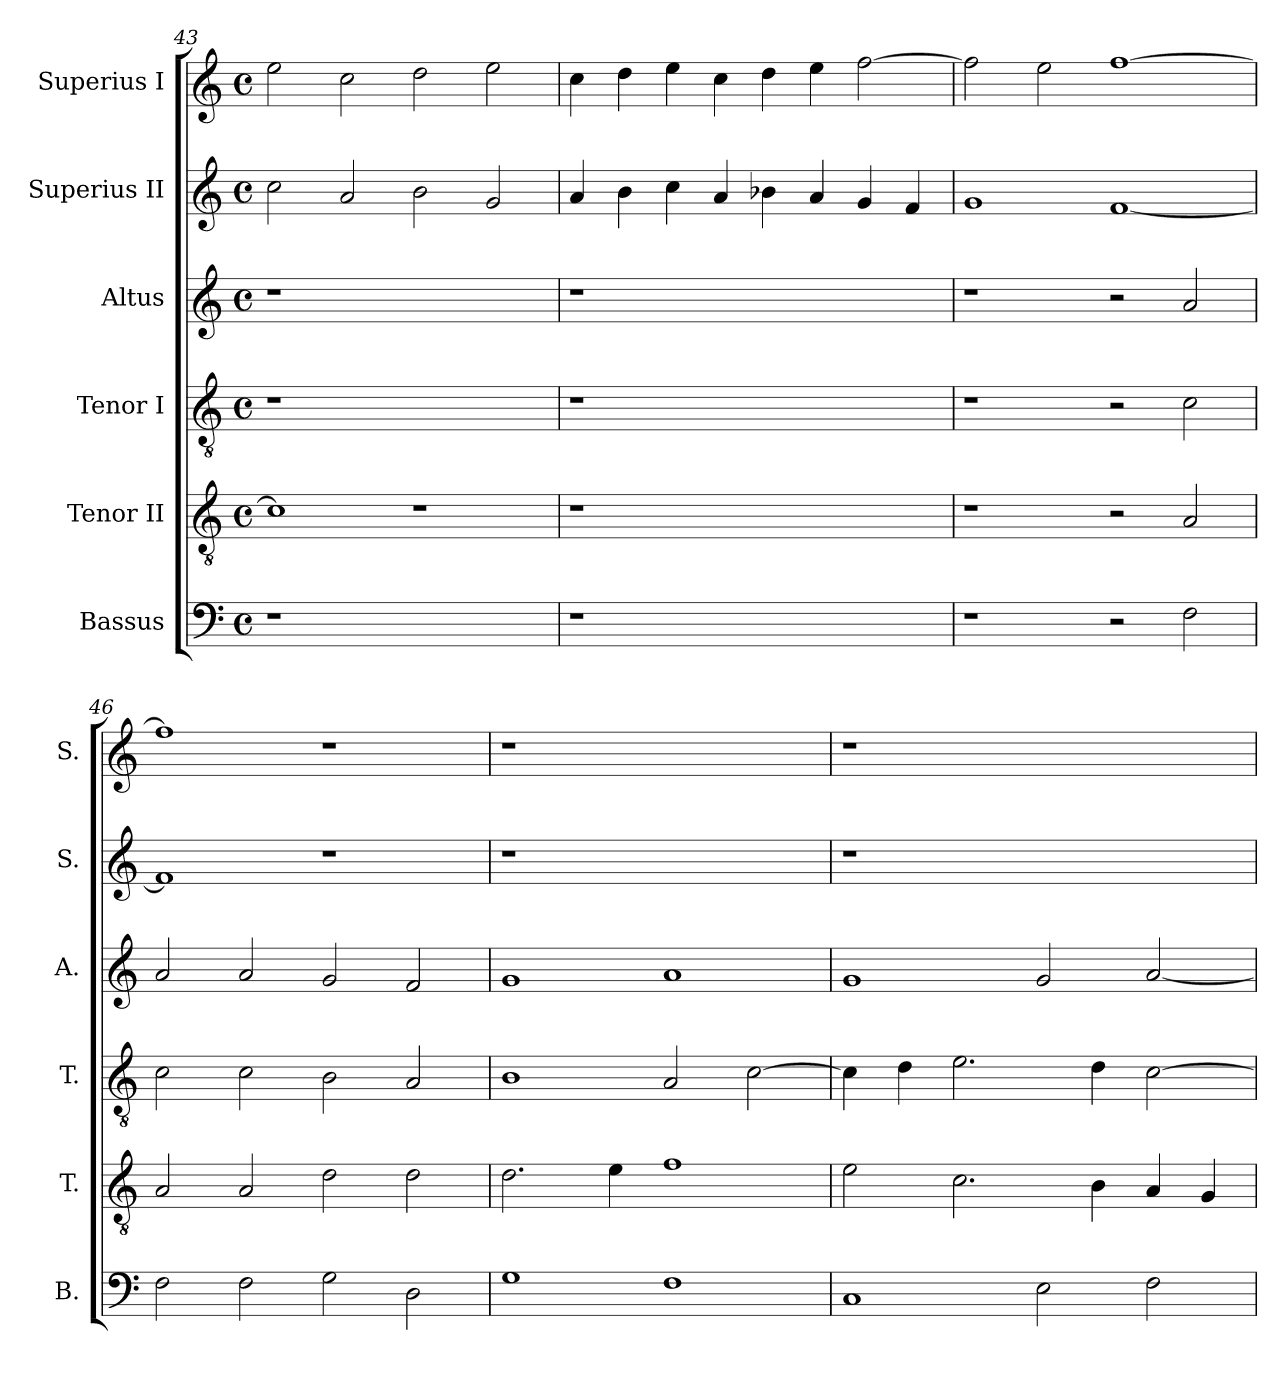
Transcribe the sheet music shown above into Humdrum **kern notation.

**kern	**kern	**kern	**kern	**kern	**kern
*part6	*part5	*part4	*part3	*part2	*part1
*staff6	*staff5	*staff4	*staff3	*staff2	*staff1
*I"Bassus	*I"Tenor II	*I"Tenor I	*I"Altus	*I"Superius II	*I"Superius I
*I'B.	*I'T.	*I'T.	*I'A.	*I'S.	*I'S.
!!LO:LB:g=z
*clefF4	*clefGv2	*clefGv2	*clefG2	*clefG2	*clefG2
*	*ITrd7c12	*ITrd7c12	*	*	*
*k[]	*k[]	*k[]	*k[]	*k[]	*k[]
*C:	*C:	*C:	*C:	*C:	*C:
*M4/4	*M4/4	*M4/4	*M4/4	*M4/4	*M4/4
*met(c)	*met(c)	*met(c)	*met(c)	*met(c)	*met(c)
=43	=43	=43	=43	=43	=43
!LO:N:vis=1	!	!LO:N:vis=1	!LO:N:vis=1	!	!
1r	1Ci]	1r	1r	2cci\	2eei\
.	.	.	.	2ai/	2cci\
1ryy	1r	1ryy	1ryy	2bi\	2ddi\
.	.	.	.	2gi/	2eei\
=44	=44	=44	=44	=44	=44
!LO:N:vis=1	!LO:N:vis=1	!LO:N:vis=1	!LO:N:vis=1	!	!
1r	1r	1r	1r	4ai/	4cci\
.	.	.	.	4bi\	4ddi\
.	.	.	.	4cci\	4eei\
.	.	.	.	4ai/	4cci\
1ryy	1ryy	1ryy	1ryy	4b-Xi\	4ddi\
.	.	.	.	4ai/	4eei\
.	.	.	.	4gi/	[>2ffi\
.	.	.	.	4fi/	.
=45	=45	=45	=45	=45	=45
1r	1r	1r	1r	1gi	2ffi\]
.	.	.	.	.	2eei\
2r	2r	2r	2r	[<1fi	[>1ffi
2Fi\	2AAi/	2Ci\	2ai/	.	.
=46	=46	=46	=46	=46	=46
2Fi\	2AAi/	2Ci\	2ai/	1fi]	1ffi]
2Fi\	2AAi/	2Ci\	2ai/	.	.
2Gi\	2Di\	2BBi\	2gi/	1r	1r
2Di\	2Di\	2AAi/	2fi/	.	.
=47	=47	=47	=47	=47	=47
!	!	!	!	!LO:N:vis=1	!LO:N:vis=1
1Gi	2.Di\	1BBi	1gi	1r	1r
.	4Ei\	.	.	.	.
1Fi	1Fi	2AAi/	1ai	1ryy	1ryy
.	.	[>2Ci\	.	.	.
!!LO:PB:g=z
=48	=48	=48	=48	=48	=48
!	!	!	!	!LO:N:vis=1	!LO:N:vis=1
1Ci	2Ei\	4Ci\]	1gi	1r	1r
.	.	4Di\	.	.	.
.	2.Ci\	2.Ei\	.	.	.
2Ei\	.	.	2gi/	1ryy	1ryy
.	4BBi\	4Di\	.	.	.
2Fi\	4AAi/	[>2Ci\	[<2ai/	.	.
.	4GGi/	.	.	.	.
=	=	=	=	=	=
*-	*-	*-	*-	*-	*-
